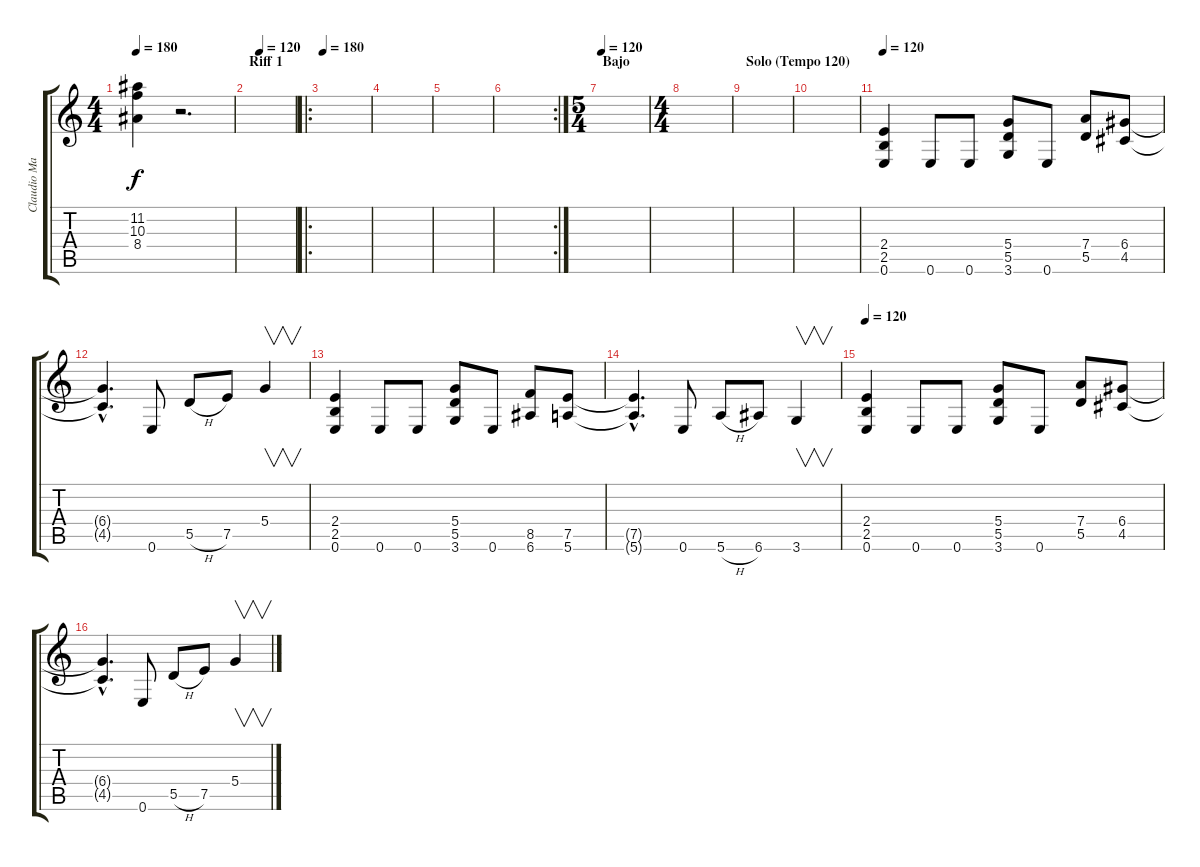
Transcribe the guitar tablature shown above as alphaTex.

\track ("Claudio Marciello (Gtr 2)" "Claudio Ma") {instrument overdrivenguitar}
\staff {score tabs}
\tuning (E4 B3 G3 D3 A2 E2) {hide}
\ts (4 4)
\tempo 180
\clef g2
\ks c
(11.2 10.3 8.4).4{dy f} r.2{d} |
\section ("" "Riff 1")
\tempo (120 0.25)
|
\ro
\tempo 180
|
|
|
\rc 2
|
\ts (5 4)
\section ("" "Bajo")
\tempo 120
|
\ts (4 4)
|
\section ("" "Solo (Tempo 120)")
|
|
\tempo 120
(2.4 2.5 0.6).4 0.6.8 0.6.8 (5.4 5.5 3.6).8 0.6.8 (7.4 5.5).8 (6.4 4.5).8 |
(6.4{hac t} 4.5{hac t}).4{d} 0.6.8 5.5{h}.8 7.5.8 5.4.4{v} |
(2.4 2.5 0.6).4 0.6.8 0.6.8 (5.4 5.5 3.6).8 0.6.8 (8.5 6.6).8 (7.5 5.6).8 |
(7.5{hac t} 5.6{hac t}).4{d} 0.6.8 5.6{h}.8 6.6.8 3.6.4{v} |
\tempo 120
(2.4 2.5 0.6).4 0.6.8 0.6.8 (5.4 5.5 3.6).8 0.6.8 (7.4 5.5).8 (6.4 4.5).8 |
(6.4{hac t} 4.5{hac t}).4{d} 0.6.8 5.5{h}.8 7.5.8 5.4.4{v}
